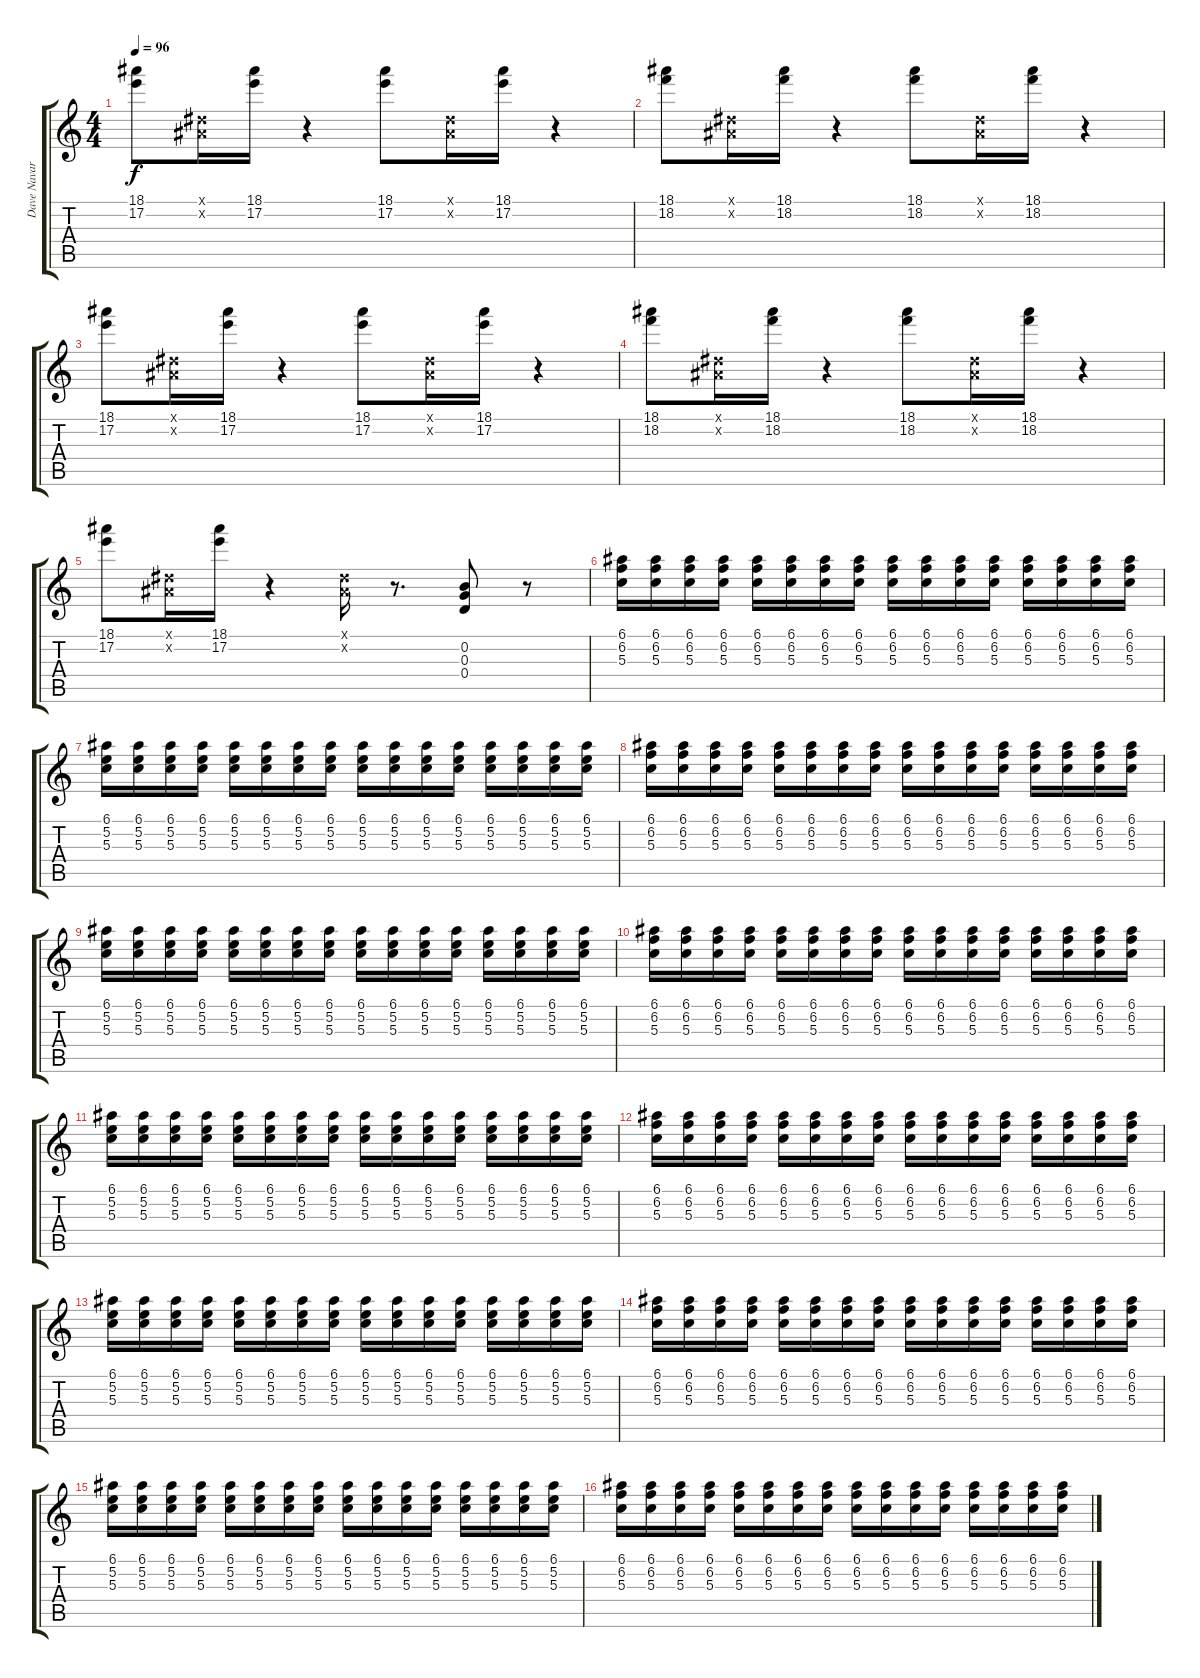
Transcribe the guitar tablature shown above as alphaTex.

\track ("Dave Navarro 1" "Dave Navar") {instrument electricguitarclean}
\staff {score tabs}
\tuning (E4 B3 G3 D3 A2 E2) {hide}
\ts (4 4)
\tempo 96
\clef g2
\ks c
(18.1 17.2).8{dy f} (-1.1{x} -1.2{x}).16 (18.1 17.2).16 r.4 (18.1 17.2).8 (-1.1{x} -1.2{x}).16 (18.1 17.2).16 r.4 |
(18.1 18.2).8 (-1.1{x} -1.2{x}).16 (18.1 18.2).16 r.4 (18.1 18.2).8 (-1.1{x} -1.2{x}).16 (18.1 18.2).16 r.4 |
(18.1 17.2).8 (-1.1{x} -1.2{x}).16 (18.1 17.2).16 r.4 (18.1 17.2).8 (-1.1{x} -1.2{x}).16 (18.1 17.2).16 r.4 |
(18.1 18.2).8 (-1.1{x} -1.2{x}).16 (18.1 18.2).16 r.4 (18.1 18.2).8 (-1.1{x} -1.2{x}).16 (18.1 18.2).16 r.4 |
(18.1 17.2).8 (-1.1{x} -1.2{x}).16 (18.1 17.2).16 r.4 (-1.1{x} -1.2{x}).16 r.8{d} (0.2 0.3 0.4).8 r.8 |
(6.1 6.2 5.3).16{balance 8} (6.1 6.2 5.3).16 (6.1 6.2 5.3).16 (6.1 6.2 5.3).16 (6.1 6.2 5.3).16 (6.1 6.2 5.3).16 (6.1 6.2 5.3).16 (6.1 6.2 5.3).16 (6.1 6.2 5.3).16 (6.1 6.2 5.3).16 (6.1 6.2 5.3).16 (6.1 6.2 5.3).16 (6.1 6.2 5.3).16 (6.1 6.2 5.3).16 (6.1 6.2 5.3).16 (6.1 6.2 5.3).16 |
(6.1 5.2 5.3).16 (6.1 5.2 5.3).16 (6.1 5.2 5.3).16 (6.1 5.2 5.3).16 (6.1 5.2 5.3).16 (6.1 5.2 5.3).16 (6.1 5.2 5.3).16 (6.1 5.2 5.3).16 (6.1 5.2 5.3).16 (6.1 5.2 5.3).16 (6.1 5.2 5.3).16 (6.1 5.2 5.3).16 (6.1 5.2 5.3).16 (6.1 5.2 5.3).16 (6.1 5.2 5.3).16 (6.1 5.2 5.3).16 |
(6.1 6.2 5.3).16 (6.1 6.2 5.3).16 (6.1 6.2 5.3).16 (6.1 6.2 5.3).16 (6.1 6.2 5.3).16 (6.1 6.2 5.3).16 (6.1 6.2 5.3).16 (6.1 6.2 5.3).16 (6.1 6.2 5.3).16 (6.1 6.2 5.3).16 (6.1 6.2 5.3).16 (6.1 6.2 5.3).16 (6.1 6.2 5.3).16 (6.1 6.2 5.3).16 (6.1 6.2 5.3).16 (6.1 6.2 5.3).16 |
(6.1 5.2 5.3).16 (6.1 5.2 5.3).16 (6.1 5.2 5.3).16 (6.1 5.2 5.3).16 (6.1 5.2 5.3).16 (6.1 5.2 5.3).16 (6.1 5.2 5.3).16 (6.1 5.2 5.3).16 (6.1 5.2 5.3).16 (6.1 5.2 5.3).16 (6.1 5.2 5.3).16 (6.1 5.2 5.3).16 (6.1 5.2 5.3).16 (6.1 5.2 5.3).16 (6.1 5.2 5.3).16 (6.1 5.2 5.3).16 |
(6.1 6.2 5.3).16 (6.1 6.2 5.3).16 (6.1 6.2 5.3).16 (6.1 6.2 5.3).16 (6.1 6.2 5.3).16 (6.1 6.2 5.3).16 (6.1 6.2 5.3).16 (6.1 6.2 5.3).16 (6.1 6.2 5.3).16 (6.1 6.2 5.3).16 (6.1 6.2 5.3).16 (6.1 6.2 5.3).16 (6.1 6.2 5.3).16 (6.1 6.2 5.3).16 (6.1 6.2 5.3).16 (6.1 6.2 5.3).16 |
(6.1 5.2 5.3).16 (6.1 5.2 5.3).16 (6.1 5.2 5.3).16 (6.1 5.2 5.3).16 (6.1 5.2 5.3).16 (6.1 5.2 5.3).16 (6.1 5.2 5.3).16 (6.1 5.2 5.3).16 (6.1 5.2 5.3).16 (6.1 5.2 5.3).16 (6.1 5.2 5.3).16 (6.1 5.2 5.3).16 (6.1 5.2 5.3).16 (6.1 5.2 5.3).16 (6.1 5.2 5.3).16 (6.1 5.2 5.3).16 |
(6.1 6.2 5.3).16 (6.1 6.2 5.3).16 (6.1 6.2 5.3).16 (6.1 6.2 5.3).16 (6.1 6.2 5.3).16 (6.1 6.2 5.3).16 (6.1 6.2 5.3).16 (6.1 6.2 5.3).16 (6.1 6.2 5.3).16 (6.1 6.2 5.3).16 (6.1 6.2 5.3).16 (6.1 6.2 5.3).16 (6.1 6.2 5.3).16 (6.1 6.2 5.3).16 (6.1 6.2 5.3).16 (6.1 6.2 5.3).16 |
(6.1 5.2 5.3).16 (6.1 5.2 5.3).16 (6.1 5.2 5.3).16 (6.1 5.2 5.3).16 (6.1 5.2 5.3).16 (6.1 5.2 5.3).16 (6.1 5.2 5.3).16 (6.1 5.2 5.3).16 (6.1 5.2 5.3).16 (6.1 5.2 5.3).16 (6.1 5.2 5.3).16 (6.1 5.2 5.3).16 (6.1 5.2 5.3).16 (6.1 5.2 5.3).16 (6.1 5.2 5.3).16 (6.1 5.2 5.3).16 |
(6.1 6.2 5.3).16 (6.1 6.2 5.3).16 (6.1 6.2 5.3).16 (6.1 6.2 5.3).16 (6.1 6.2 5.3).16 (6.1 6.2 5.3).16 (6.1 6.2 5.3).16 (6.1 6.2 5.3).16 (6.1 6.2 5.3).16 (6.1 6.2 5.3).16 (6.1 6.2 5.3).16 (6.1 6.2 5.3).16 (6.1 6.2 5.3).16 (6.1 6.2 5.3).16 (6.1 6.2 5.3).16 (6.1 6.2 5.3).16 |
(6.1 5.2 5.3).16 (6.1 5.2 5.3).16 (6.1 5.2 5.3).16 (6.1 5.2 5.3).16 (6.1 5.2 5.3).16 (6.1 5.2 5.3).16 (6.1 5.2 5.3).16 (6.1 5.2 5.3).16 (6.1 5.2 5.3).16 (6.1 5.2 5.3).16 (6.1 5.2 5.3).16 (6.1 5.2 5.3).16 (6.1 5.2 5.3).16 (6.1 5.2 5.3).16 (6.1 5.2 5.3).16 (6.1 5.2 5.3).16 |
(6.1 6.2 5.3).16 (6.1 6.2 5.3).16 (6.1 6.2 5.3).16 (6.1 6.2 5.3).16 (6.1 6.2 5.3).16 (6.1 6.2 5.3).16 (6.1 6.2 5.3).16 (6.1 6.2 5.3).16 (6.1 6.2 5.3).16 (6.1 6.2 5.3).16 (6.1 6.2 5.3).16 (6.1 6.2 5.3).16 (6.1 6.2 5.3).16 (6.1 6.2 5.3).16 (6.1 6.2 5.3).16 (6.1 6.2 5.3).16
